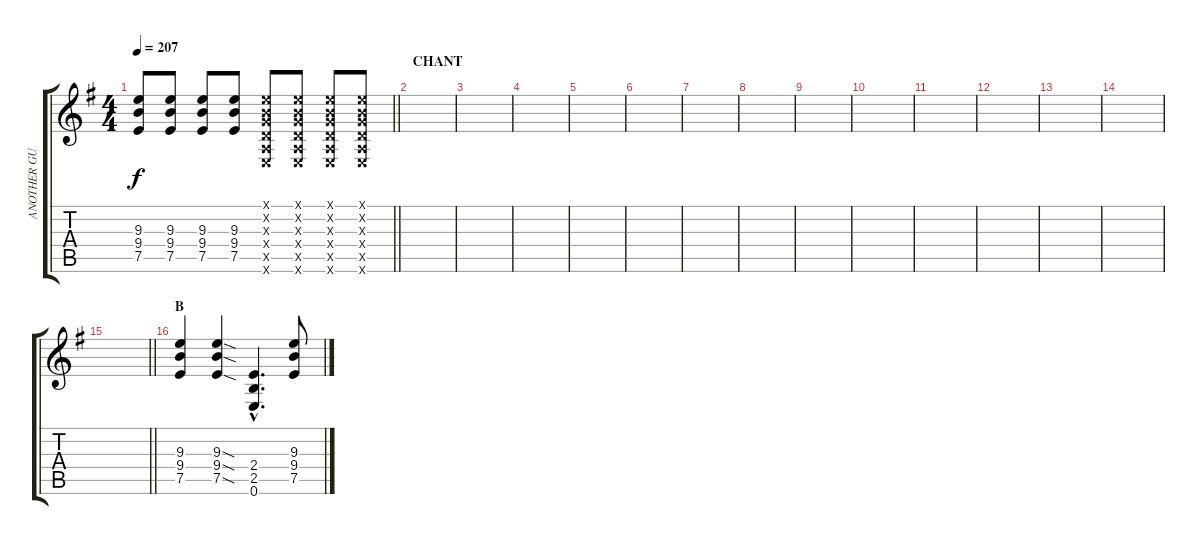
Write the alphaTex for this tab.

\track ("ANOTHER GUITAR" "ANOTHER GU") {instrument distortionguitar}
\staff {score tabs}
\tuning (E4 B3 G3 D3 A2 E2) {hide}
\ts (4 4)
\tempo 207
\clef g2
\barLineRight lightlight
\ks eminor
(9.3 9.4 7.5).8{dy f} (9.3 9.4 7.5).8 (9.3 9.4 7.5).8 (9.3 9.4 7.5).8 (0.1{x} 0.2{x} 0.3{x} 0.4{x} 0.5{x} 0.6{x}).8 (0.1{x} 0.2{x} 0.3{x} 0.4{x} 0.5{x} 0.6{x}).8 (0.1{x} 0.2{x} 0.3{x} 0.4{x} 0.5{x} 0.6{x}).8 (0.1{x} 0.2{x} 0.3{x} 0.4{x} 0.5{x} 0.6{x}).8 |
\section ("" "CHANT")
|
|
|
|
|
|
|
|
|
|
|
|
|
\barLineRight lightlight
|
\section ("" "B")
(9.3 9.4 7.5).4{balance 4} (9.3{sod} 9.4{sod} 7.5{sod}).4 (2.4{hac} 2.5{hac} 0.6{hac}).4{d} (9.3 9.4 7.5).8
